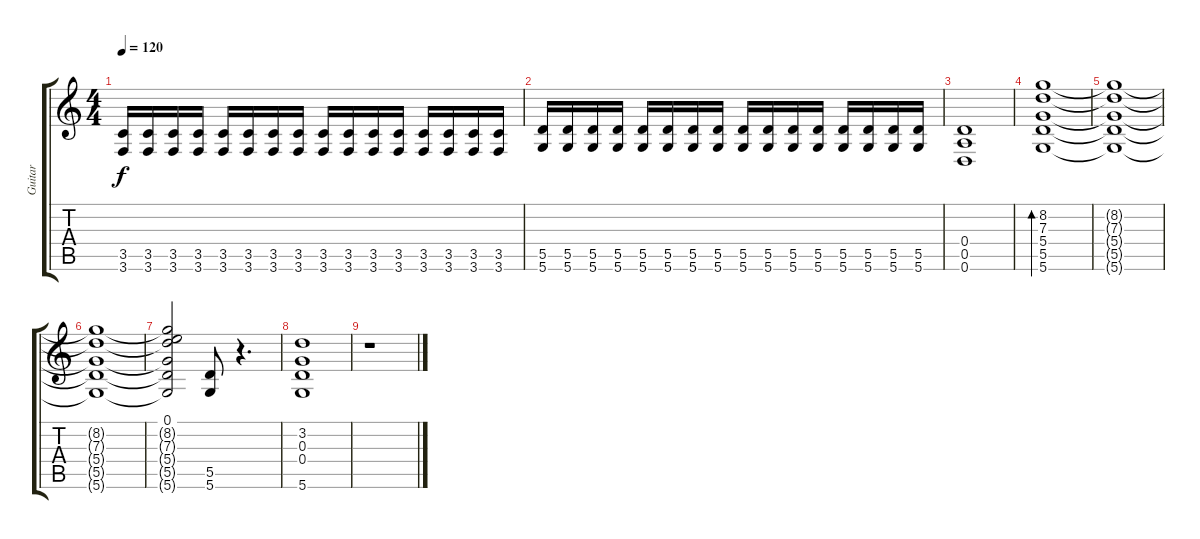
\track ("Guitar" "Guitar") {instrument distortionguitar}
\staff {score tabs}
\tuning (E4 B3 G3 D3 A2 D2) {hide}
\ts (4 4)
\tempo 120
\clef g2
\ks c
(3.5 3.6).16{dy f} (3.5 3.6).16 (3.5 3.6).16 (3.5 3.6).16 (3.5 3.6).16 (3.5 3.6).16 (3.5 3.6).16 (3.5 3.6).16 (3.5 3.6).16 (3.5 3.6).16 (3.5 3.6).16 (3.5 3.6).16 (3.5 3.6).16 (3.5 3.6).16 (3.5 3.6).16 (3.5 3.6).16 |
(5.5 5.6).16 (5.5 5.6).16 (5.5 5.6).16 (5.5 5.6).16 (5.5 5.6).16 (5.5 5.6).16 (5.5 5.6).16 (5.5 5.6).16 (5.5 5.6).16 (5.5 5.6).16 (5.5 5.6).16 (5.5 5.6).16 (5.5 5.6).16 (5.5 5.6).16 (5.5 5.6).16 (5.5 5.6).16 |
(0.4 0.5 0.6).1 |
(8.2 7.3 5.4 5.5 5.6).1{bd 120} |
(8.2{t} 7.3{t} 5.4{t} 5.5{t} 5.6{t}).1 |
(8.2{t} 7.3{t} 5.4{t} 5.5{t} 5.6{t}).1 |
(0.1 8.2{t} 7.3{t} 5.4{t} 5.5{t} 5.6{t}).2 (5.5 5.6).8 r.4{d} |
(3.2 0.3 0.4 5.6).1 |
r.1
